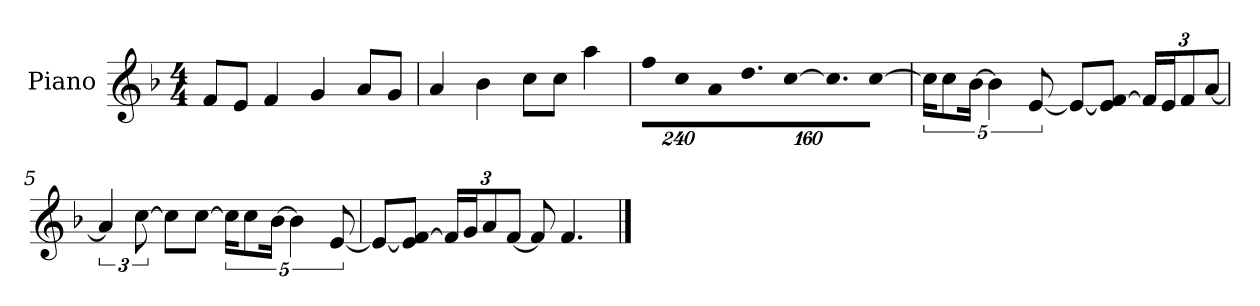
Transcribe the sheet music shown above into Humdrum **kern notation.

**kern
*part1
*staff1
*I"Piano
*I'P-no
*clefG2
*k[b-]
*M4/4
*MM90
=1
8f/L
8e/J
4f/
4g/
8a/L
8g/J
=2
4a/
4b-\
8cc\L
8cc\J
4aa\
=3
*Xbrackettup
!LO:N:vis=8
960%137ff\L
!LO:N:vis=8
960%137cc\
!LO:N:vis=8
960%137a\
!LO:N:vis=8.
640%137dd\
!LO:N:vis=16
[1920%137cc\K
!LO:N:vis=8.
640%137cc\]
!LO:N:vis=16
[1920%137cc\Jk
=4
*brackettup
20cc\KL]
10cc\
[20b-\Jk
5b-\]
[10e/
8e/L_
8e/] [8f/J
*Xbrackettup
24f/LL]
24e/J
12f/
[12a/J
!!LO:LB:g=z
=5
*brackettup
6a/]
[12cc\
8cc\L]
[8cc\J
20cc\KL]
10cc\
[20b-\Jk
5b-\]
[10e/
=6
8e/L_
8e/] [8f/J
*Xbrackettup
24f/LL]
24g/J
12a/
[12f/J
8f/]
4.f/
==
*-
